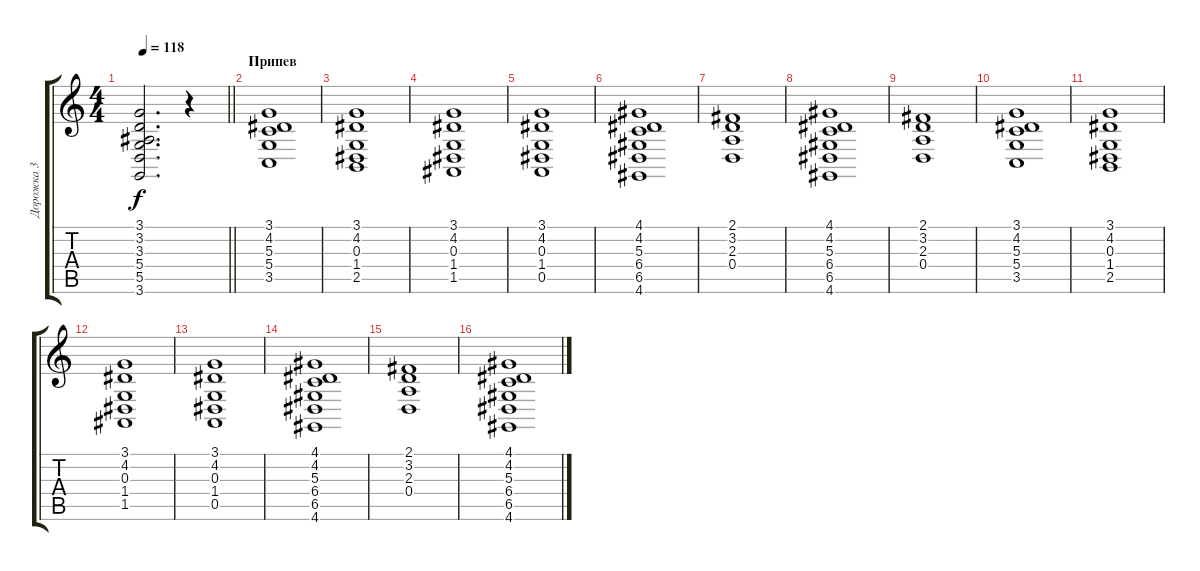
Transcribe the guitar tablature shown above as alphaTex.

\track ("Дорожка 3" "Дорожка 3") {instrument pad2warm}
\staff {score tabs}
\tuning (E4 B3 G3 D3 A2 E2) {hide}
\ts (4 4)
\tempo 118
\clef g2
\barLineRight lightlight
\ks c
(3.1 3.2 3.3 5.4 5.5 3.6).2{d dy f} r.4 |
\section ("" "Припев")
(3.1 4.2 5.3 5.4 3.5).1 |
(3.1 4.2 0.3 1.4 2.5).1 |
(3.1 4.2 0.3 1.4 1.5).1 |
(3.1 4.2 0.3 1.4 0.5).1 |
(4.1 4.2 5.3 6.4 6.5 4.6).1 |
(2.1 3.2 2.3 0.4).1 |
(4.1 4.2 5.3 6.4 6.5 4.6).1 |
(2.1 3.2 2.3 0.4).1 |
(3.1 4.2 5.3 5.4 3.5).1 |
(3.1 4.2 0.3 1.4 2.5).1 |
(3.1 4.2 0.3 1.4 1.5).1 |
(3.1 4.2 0.3 1.4 0.5).1 |
(4.1 4.2 5.3 6.4 6.5 4.6).1 |
(2.1 3.2 2.3 0.4).1 |
(4.1 4.2 5.3 6.4 6.5 4.6).1
